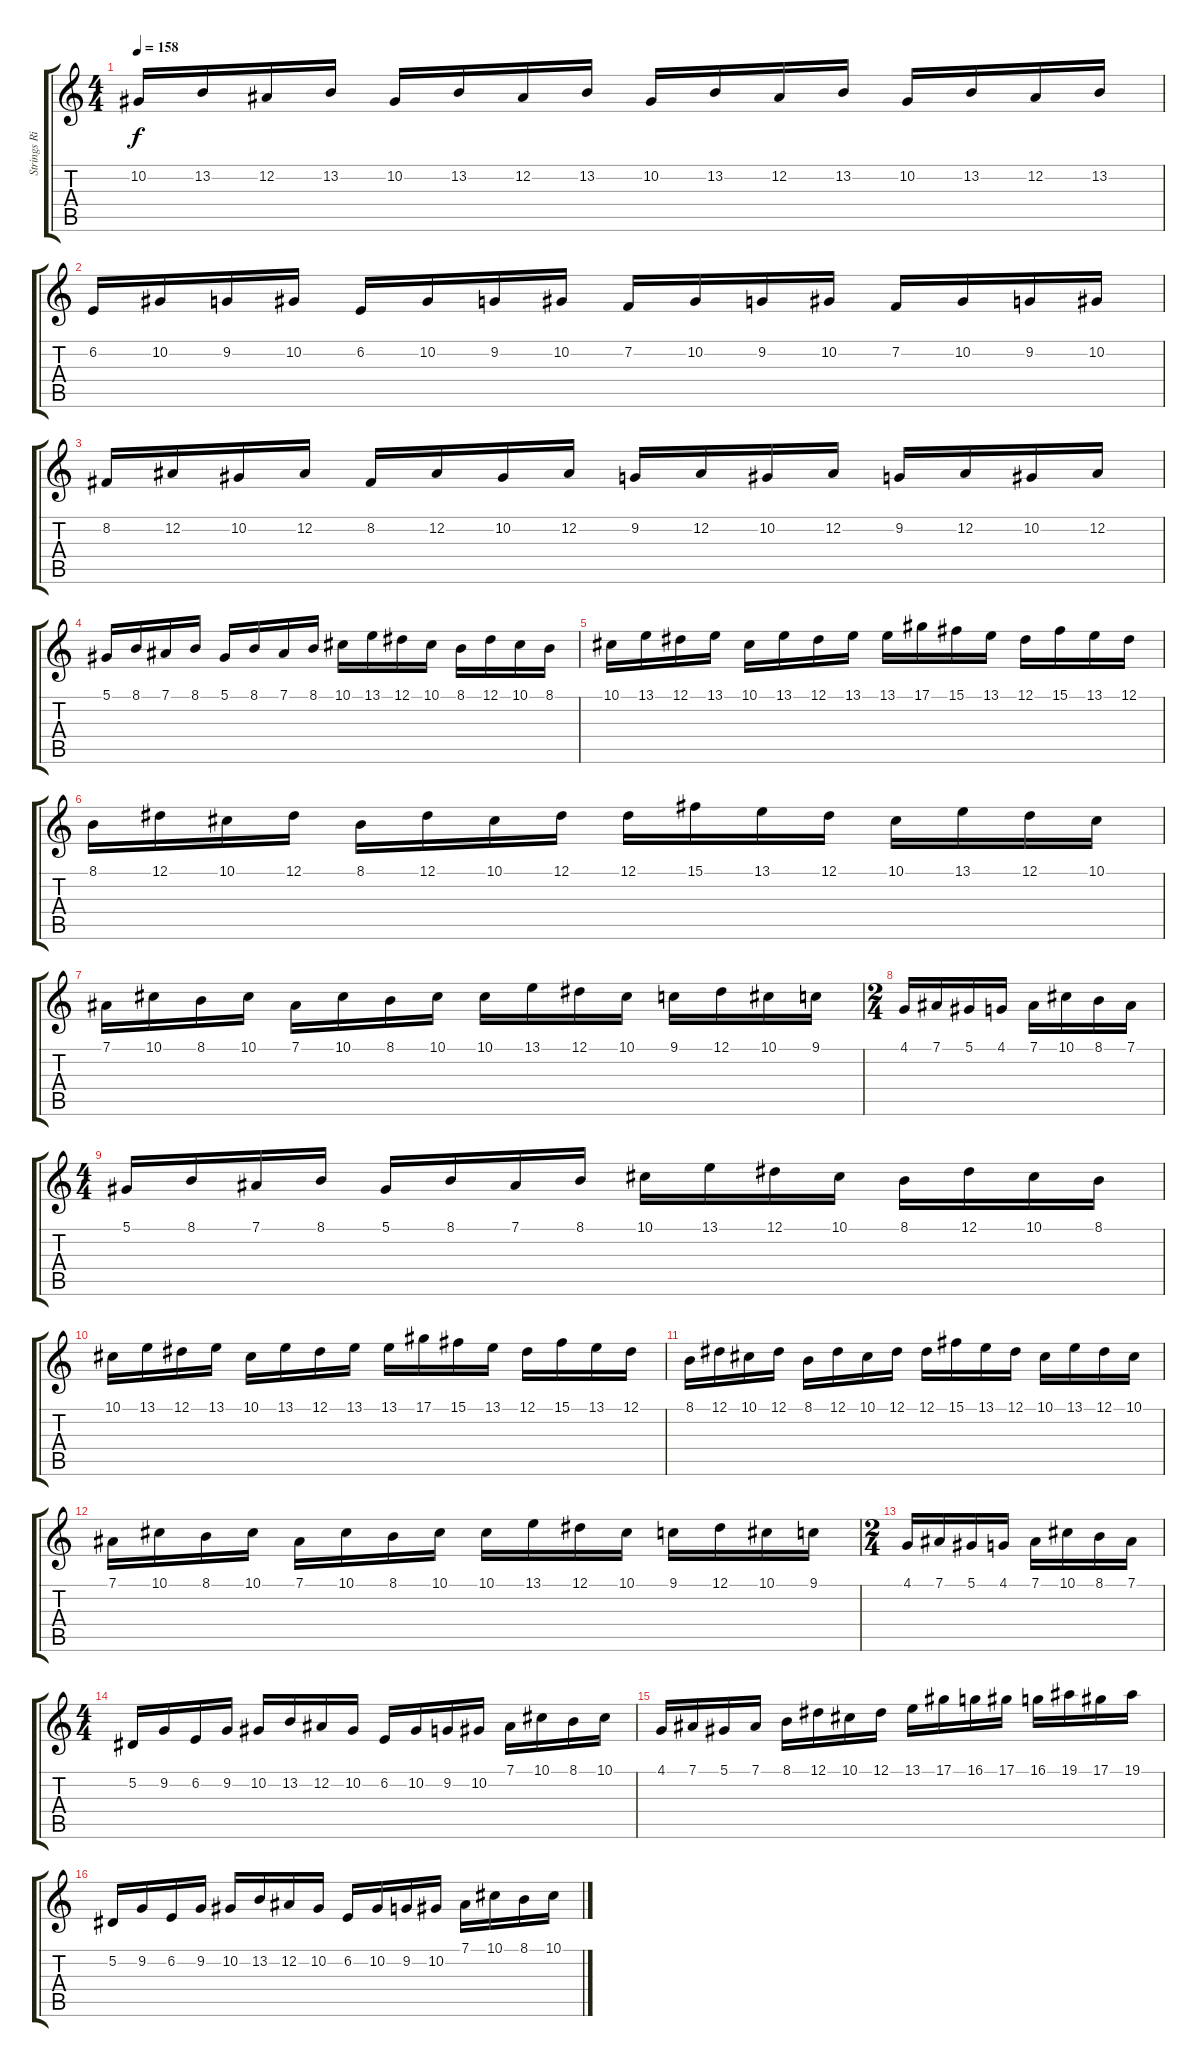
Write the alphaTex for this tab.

\track ("Strings RightHand" "Strings Ri") {instrument stringensemble1}
\staff {score tabs}
\tuning (Eb4 Bb3 Gb3 Db3 Ab2 Eb2) {hide}
\ts (4 4)
\tempo 158
\clef g2
\ks c
10.2.16{dy f} 13.2.16 12.2.16 13.2.16 10.2.16 13.2.16 12.2.16 13.2.16 10.2.16 13.2.16 12.2.16 13.2.16 10.2.16 13.2.16 12.2.16 13.2.16 |
6.2.16 10.2.16 9.2.16 10.2.16 6.2.16 10.2.16 9.2.16 10.2.16 7.2.16 10.2.16 9.2.16 10.2.16 7.2.16 10.2.16 9.2.16 10.2.16 |
8.2.16 12.2.16 10.2.16 12.2.16 8.2.16 12.2.16 10.2.16 12.2.16 9.2.16 12.2.16 10.2.16 12.2.16 9.2.16 12.2.16 10.2.16 12.2.16 |
5.1.16 8.1.16 7.1.16 8.1.16 5.1.16 8.1.16 7.1.16 8.1.16 10.1.16 13.1.16 12.1.16 10.1.16 8.1.16 12.1.16 10.1.16 8.1.16 |
10.1.16 13.1.16 12.1.16 13.1.16 10.1.16 13.1.16 12.1.16 13.1.16 13.1.16 17.1.16 15.1.16 13.1.16 12.1.16 15.1.16 13.1.16 12.1.16 |
8.1.16 12.1.16 10.1.16 12.1.16 8.1.16 12.1.16 10.1.16 12.1.16 12.1.16 15.1.16 13.1.16 12.1.16 10.1.16 13.1.16 12.1.16 10.1.16 |
7.1.16 10.1.16 8.1.16 10.1.16 7.1.16 10.1.16 8.1.16 10.1.16 10.1.16 13.1.16 12.1.16 10.1.16 9.1.16 12.1.16 10.1.16 9.1.16 |
\ts (2 4)
4.1.16 7.1.16 5.1.16 4.1.16 7.1.16 10.1.16 8.1.16 7.1.16 |
\ts (4 4)
5.1.16 8.1.16 7.1.16 8.1.16 5.1.16 8.1.16 7.1.16 8.1.16 10.1.16 13.1.16 12.1.16 10.1.16 8.1.16 12.1.16 10.1.16 8.1.16 |
10.1.16 13.1.16 12.1.16 13.1.16 10.1.16 13.1.16 12.1.16 13.1.16 13.1.16 17.1.16 15.1.16 13.1.16 12.1.16 15.1.16 13.1.16 12.1.16 |
8.1.16 12.1.16 10.1.16 12.1.16 8.1.16 12.1.16 10.1.16 12.1.16 12.1.16 15.1.16 13.1.16 12.1.16 10.1.16 13.1.16 12.1.16 10.1.16 |
7.1.16 10.1.16 8.1.16 10.1.16 7.1.16 10.1.16 8.1.16 10.1.16 10.1.16 13.1.16 12.1.16 10.1.16 9.1.16 12.1.16 10.1.16 9.1.16 |
\ts (2 4)
4.1.16 7.1.16 5.1.16 4.1.16 7.1.16 10.1.16 8.1.16 7.1.16 |
\ts (4 4)
5.2.16 9.2.16 6.2.16 9.2.16 10.2.16 13.2.16 12.2.16 10.2.16 6.2.16 10.2.16 9.2.16 10.2.16 7.1.16 10.1.16 8.1.16 10.1.16 |
4.1.16 7.1.16 5.1.16 7.1.16 8.1.16 12.1.16 10.1.16 12.1.16 13.1.16 17.1.16 16.1.16 17.1.16 16.1.16 19.1.16 17.1.16 19.1.16 |
5.2.16 9.2.16 6.2.16 9.2.16 10.2.16 13.2.16 12.2.16 10.2.16 6.2.16 10.2.16 9.2.16 10.2.16 7.1.16 10.1.16 8.1.16 10.1.16
